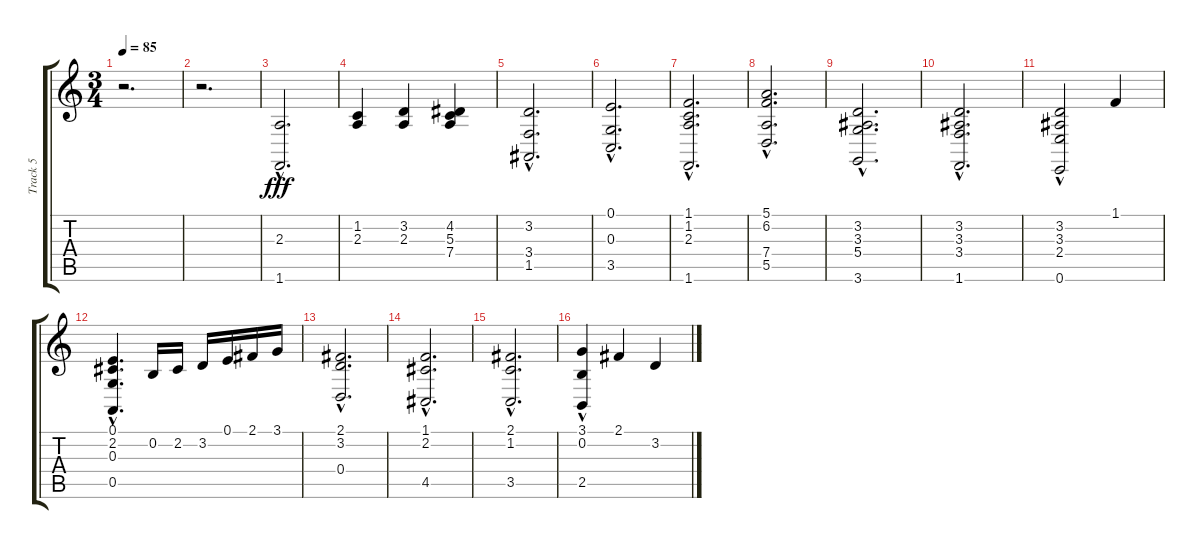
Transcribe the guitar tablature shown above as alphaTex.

\track ("Track 5" "Track 5") {instrument synthstrings1}
\staff {score tabs}
\tuning (E4 B3 G3 D3 A2 E2) {hide}
\ts (3 4)
\tempo 85
\clef g2
\ks c
r.2{d dy fff} |
r.2{d} |
(2.3{hac} 1.6).2{d} |
(1.2 2.3).4 (3.2 2.3).4 (4.2 5.3 7.4).4 |
(3.2{hac} 3.4{hac} 1.5{hac}).2{d} |
(0.1{hac} 0.3{hac} 3.5{hac}).2{d} |
(1.1{hac} 1.2{hac} 2.3{hac} 1.6{hac}).2{d} |
(5.1{hac} 6.2{hac} 7.4{hac} 5.5{hac}).2{d} |
(3.2{hac} 3.3{hac} 5.4{hac} 3.6{hac}).2{d} |
(3.2{hac} 3.3{hac} 3.4{hac} 1.6{hac}).2{d} |
(3.2{hac} 3.3{hac} 2.4 0.6{hac}).2 1.1.4 |
(0.1{hac} 2.2{hac} 0.3{hac} 0.5{hac}).4{d} 0.2.16 2.2.16 3.2.16 0.1.16 2.1.16 3.1.16 |
(2.1{hac} 3.2{hac} 0.4{hac}).2{d} |
(1.1{hac} 2.2{hac} 4.5{hac}).2{d} |
(2.1{hac} 1.2{hac} 3.5{hac}).2{d} |
(3.1 0.2{hac} 2.5{hac}).4 2.1.4 3.2.4
